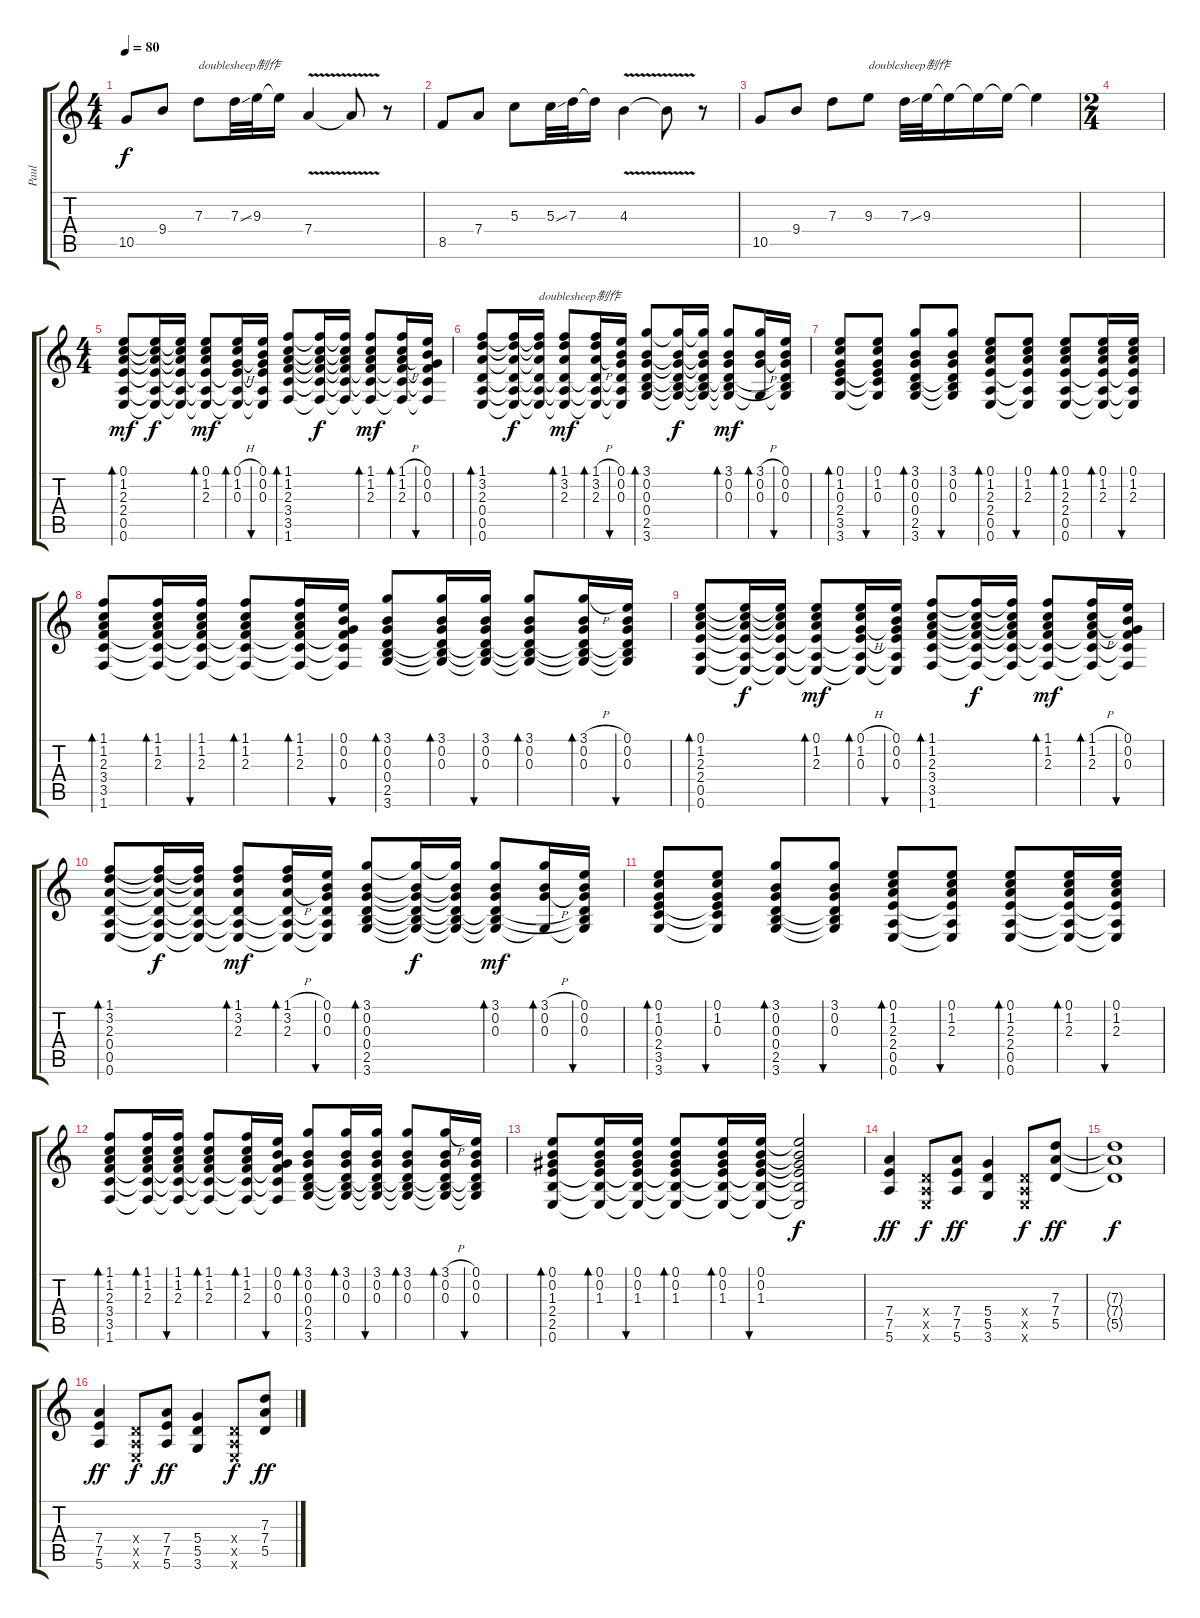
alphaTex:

\track ("Paul" "Paul") {instrument overdrivenguitar}
\staff {score tabs}
\tuning (E4 B3 G3 D3 A2 E2) {hide}
\ts (4 4)
\tempo 80
\clef g2
\ks c
10.5.8{dy f} 9.4.8 7.3.8{txt "doublesheep制作"} 7.3{ss}.32 9.3.32 9.3{t}.16 7.4{v}.4 7.4{t}.8 r.8 |
8.5.8 7.4.8 5.3.8 5.3{ss}.32 7.3.32 7.3{t}.16 4.3{v}.4 4.3{t}.8 r.8 |
10.5.8 9.4.8 7.3.8 9.3.8{txt "doublesheep制作"} 7.3{ss}.32 9.3.32 9.3{t}.16 9.3{t}.16 9.3{t}.16 9.3{t}.4 |
\ts (2 4)
|
\ts (4 4)
(0.1 1.2 2.3 2.4 0.5 0.6).8{bd 30 dy mf} (0.1{t} 1.2{t} 2.3{t} 2.4{t} 0.5{t} 0.6{t}).16{dy f} (0.1{t} 1.2{t} 2.3{t} 2.4{t} 0.5{t} 0.6{t}).16 (0.1 1.2 2.3 2.4{t} 0.5{t} 0.6{t}).8{bd 30 dy mf} (0.1{h} 1.2{h} 0.3{h} 2.4{t} 0.5{t} 0.6{t}).16{bd 30} (0.1 0.2 0.3 2.4{t} 0.5{t} 0.6{t}).16{bu 30} (1.1 1.2 2.3 3.4 3.5 1.6).8{bd 30} (1.1{t} 1.2{t} 2.3{t} 3.4{t} 3.5{t} 1.6{t}).16{dy f} (1.1{t} 1.2{t} 2.3{t} 3.4{t} 3.5{t} 1.6{t}).16 (1.1 1.2 2.3 3.4{t} 3.5{t} 1.6{t}).8{bd 30 dy mf} (1.1{h} 1.2{h} 2.3{h} 3.4{t} 3.5{t} 1.6{t}).16{bd 30} (0.1 0.2 0.3 3.4{t} 3.5{t} 1.6{t}).16{bu 30} |
(1.1 3.2 2.3 0.4 0.5 0.6).8{bd 30} (1.1{t} 3.2{t} 2.3{t} 0.4{t} 0.5{t} 0.6{t}).16{dy f} (1.1{t} 3.2{t} 2.3{t} 0.4{t} 0.5{t} 0.6{t}).16{txt "doublesheep制作"} (1.1 3.2 2.3 0.4{t} 0.5{t} 0.6{t}).8{bd 30 dy mf} (1.1{h} 3.2{h} 2.3{h} 0.4{t} 0.5{t} 0.6{t}).16{bd 30} (0.1 0.2 0.3 0.4{t} 0.5{t} 0.6{t}).16{bu 30} (3.1 0.2 0.3 0.4 2.5 3.6).8{bd 30} (3.1{t} 0.2{t} 0.3{t} 0.4{t} 2.5{t} 3.6{t}).16{dy f} (3.1{t} 0.2{t} 0.3{t} 0.4{t} 2.5{t} 3.6{t}).16 (3.1 0.2 0.3 0.4{t} 2.5{t} 3.6{t}).8{bd 30 dy mf} (3.1{h} 0.2{h} 0.3{h} 3.6{t}).16{bd 30} (0.1 0.2 0.3 0.4{t} 2.5{t} 3.6{t}).16{bu 30} |
(0.1 1.2 0.3 2.4 3.5 3.6).8{bd 30} (0.1 1.2 0.3 2.4{t} 3.5{t} 3.6{t}).8{bu 30} (3.1 0.2 0.3 0.4 2.5 3.6).8{bd 30} (3.1 0.2 0.3 0.4{t} 2.5{t} 3.6{t}).8{bu 30} (0.1 1.2 2.3 2.4 0.5 0.6).8{bd 30} (0.1 1.2 2.3 2.4{t} 0.5{t} 0.6{t}).8{bu 30} (0.1 1.2 2.3 2.4 0.5 0.6).8{bd 30} (0.1 1.2 2.3 2.4{t} 0.5{t} 0.6{t}).16{bd 30} (0.1 1.2 2.3 2.4{t} 0.5{t} 0.6{t}).16{bu 30} |
(1.1 1.2 2.3 3.4 3.5 1.6).8{bd 30} (1.1 1.2 2.3 3.4{t} 3.5{t} 1.6{t}).16{bd 30} (1.1 1.2 2.3 3.4{t} 3.5{t} 1.6{t}).16{bu 30} (1.1 1.2 2.3 3.4{t} 3.5{t} 1.6{t}).8{bd 30} (1.1 1.2 2.3 3.4{t} 3.5{t} 1.6{t}).16{bd 30} (0.1 0.2 0.3 3.4{t} 3.5{t} 1.6{t}).16{bu 30} (3.1 0.2 0.3 0.4 2.5 3.6).8{bd 30} (3.1 0.2 0.3 0.4{t} 2.5{t} 3.6{t}).16{bd 30} (3.1 0.2 0.3 0.4{t} 2.5{t} 3.6{t}).16{bu 30} (3.1 0.2 0.3 0.4{t} 2.5{t} 3.6{t}).8{bd 30} (3.1{h} 0.2 0.3 0.4{t} 2.5{t} 3.6{t}).16{bd 30} (0.1 0.2 0.3 0.4{t} 2.5{t} 3.6{t}).16{bu 30} |
(0.1 1.2 2.3 2.4 0.5 0.6).8{bd 30} (0.1{t} 1.2{t} 2.3{t} 2.4{t} 0.5{t} 0.6{t}).16{dy f} (0.1{t} 1.2{t} 2.3{t} 2.4{t} 0.5{t} 0.6{t}).16 (0.1 1.2 2.3 2.4{t} 0.5{t} 0.6{t}).8{bd 30 dy mf} (0.1{h} 1.2{h} 0.3{h} 2.4{t} 0.5{t} 0.6{t}).16{bd 30} (0.1 0.2 0.3 2.4{t} 0.5{t} 0.6{t}).16{bu 30} (1.1 1.2 2.3 3.4 3.5 1.6).8{bd 30} (1.1{t} 1.2{t} 2.3{t} 3.4{t} 3.5{t} 1.6{t}).16{dy f} (1.1{t} 1.2{t} 2.3{t} 3.4{t} 3.5{t} 1.6{t}).16 (1.1 1.2 2.3 3.4{t} 3.5{t} 1.6{t}).8{bd 30 dy mf} (1.1{h} 1.2{h} 2.3{h} 3.4{t} 3.5{t} 1.6{t}).16{bd 30} (0.1 0.2 0.3 3.4{t} 3.5{t} 1.6{t}).16{bu 30} |
(1.1 3.2 2.3 0.4 0.5 0.6).8{bd 30} (1.1{t} 3.2{t} 2.3{t} 0.4{t} 0.5{t} 0.6{t}).16{dy f} (1.1{t} 3.2{t} 2.3{t} 0.4{t} 0.5{t} 0.6{t}).16 (1.1 3.2 2.3 0.4{t} 0.5{t} 0.6{t}).8{bd 30 dy mf} (1.1{h} 3.2{h} 2.3{h} 0.4{t} 0.5{t} 0.6{t}).16{bd 30} (0.1 0.2 0.3 0.4{t} 0.5{t} 0.6{t}).16{bu 30} (3.1 0.2 0.3 0.4 2.5 3.6).8{bd 30} (3.1{t} 0.2{t} 0.3{t} 0.4{t} 2.5{t} 3.6{t}).16{dy f} (3.1{t} 0.2{t} 0.3{t} 0.4{t} 2.5{t} 3.6{t}).16 (3.1 0.2 0.3 0.4{t} 2.5{t} 3.6{t}).8{bd 30 dy mf} (3.1{h} 0.2{h} 0.3{h} 3.6{t}).16{bd 30} (0.1 0.2 0.3 0.4{t} 2.5{t} 3.6{t}).16{bu 30} |
(0.1 1.2 0.3 2.4 3.5 3.6).8{bd 30} (0.1 1.2 0.3 2.4{t} 3.5{t} 3.6{t}).8{bu 30} (3.1 0.2 0.3 0.4 2.5 3.6).8{bd 30} (3.1 0.2 0.3 0.4{t} 2.5{t} 3.6{t}).8{bu 30} (0.1 1.2 2.3 2.4 0.5 0.6).8{bd 30} (0.1 1.2 2.3 2.4{t} 0.5{t} 0.6{t}).8{bu 30} (0.1 1.2 2.3 2.4 0.5 0.6).8{bd 30} (0.1 1.2 2.3 2.4{t} 0.5{t} 0.6{t}).16{bd 30} (0.1 1.2 2.3 2.4{t} 0.5{t} 0.6{t}).16{bu 30} |
(1.1 1.2 2.3 3.4 3.5 1.6).8{bd 30} (1.1 1.2 2.3 3.4{t} 3.5{t} 1.6{t}).16{bd 30} (1.1 1.2 2.3 3.4{t} 3.5{t} 1.6{t}).16{bu 30} (1.1 1.2 2.3 3.4{t} 3.5{t} 1.6{t}).8{bd 30} (1.1 1.2 2.3 3.4{t} 3.5{t} 1.6{t}).16{bd 30} (0.1 0.2 0.3 3.4{t} 3.5{t} 1.6{t}).16{bu 30} (3.1 0.2 0.3 0.4 2.5 3.6).8{bd 30} (3.1 0.2 0.3 0.4{t} 2.5{t} 3.6{t}).16{bd 30} (3.1 0.2 0.3 0.4{t} 2.5{t} 3.6{t}).16{bu 30} (3.1 0.2 0.3 0.4{t} 2.5{t} 3.6{t}).8{bd 30} (3.1{h} 0.2 0.3 0.4{t} 2.5{t} 3.6{t}).16{bd 30} (0.1 0.2 0.3 0.4{t} 2.5{t} 3.6{t}).16{bu 30} |
(0.1 0.2 1.3 2.4 2.5 0.6).8{bd 30} (0.1 0.2 1.3 2.4{t} 2.5{t} 0.6{t}).16{bd 30} (0.1 0.2 1.3 2.4{t} 2.5{t} 0.6{t}).16{bu 30} (0.1 0.2 1.3 2.4{t} 2.5{t} 0.6{t}).8{bd 30} (0.1 0.2 1.3 2.4{t} 2.5{t} 0.6{t}).16{bd 30} (0.1 0.2 1.3 2.4{t} 2.5{t} 0.6{t}).16{bu 30} (0.1{t} 0.2{t} 1.3{t} 2.4{t} 2.5{t} 0.6{t}).2{dy f} |
(7.4 7.5 5.6).4{dy ff} (0.4{x} 0.5{x} 0.6{x}).8{dy f} (7.4 7.5 5.6).8{dy ff} (5.4 5.5 3.6).4 (0.4{x} 0.5{x} 0.6{x}).8{dy f} (7.3 7.4 5.5).8{dy ff} |
(7.3{t} 7.4{t} 5.5{t}).1{dy f} |
(7.4 7.5 5.6).4{dy ff} (0.4{x} 0.5{x} 0.6{x}).8{dy f} (7.4 7.5 5.6).8{dy ff} (5.4 5.5 3.6).4 (0.4{x} 0.5{x} 0.6{x}).8{dy f} (7.3 7.4 5.5).8{dy ff}
